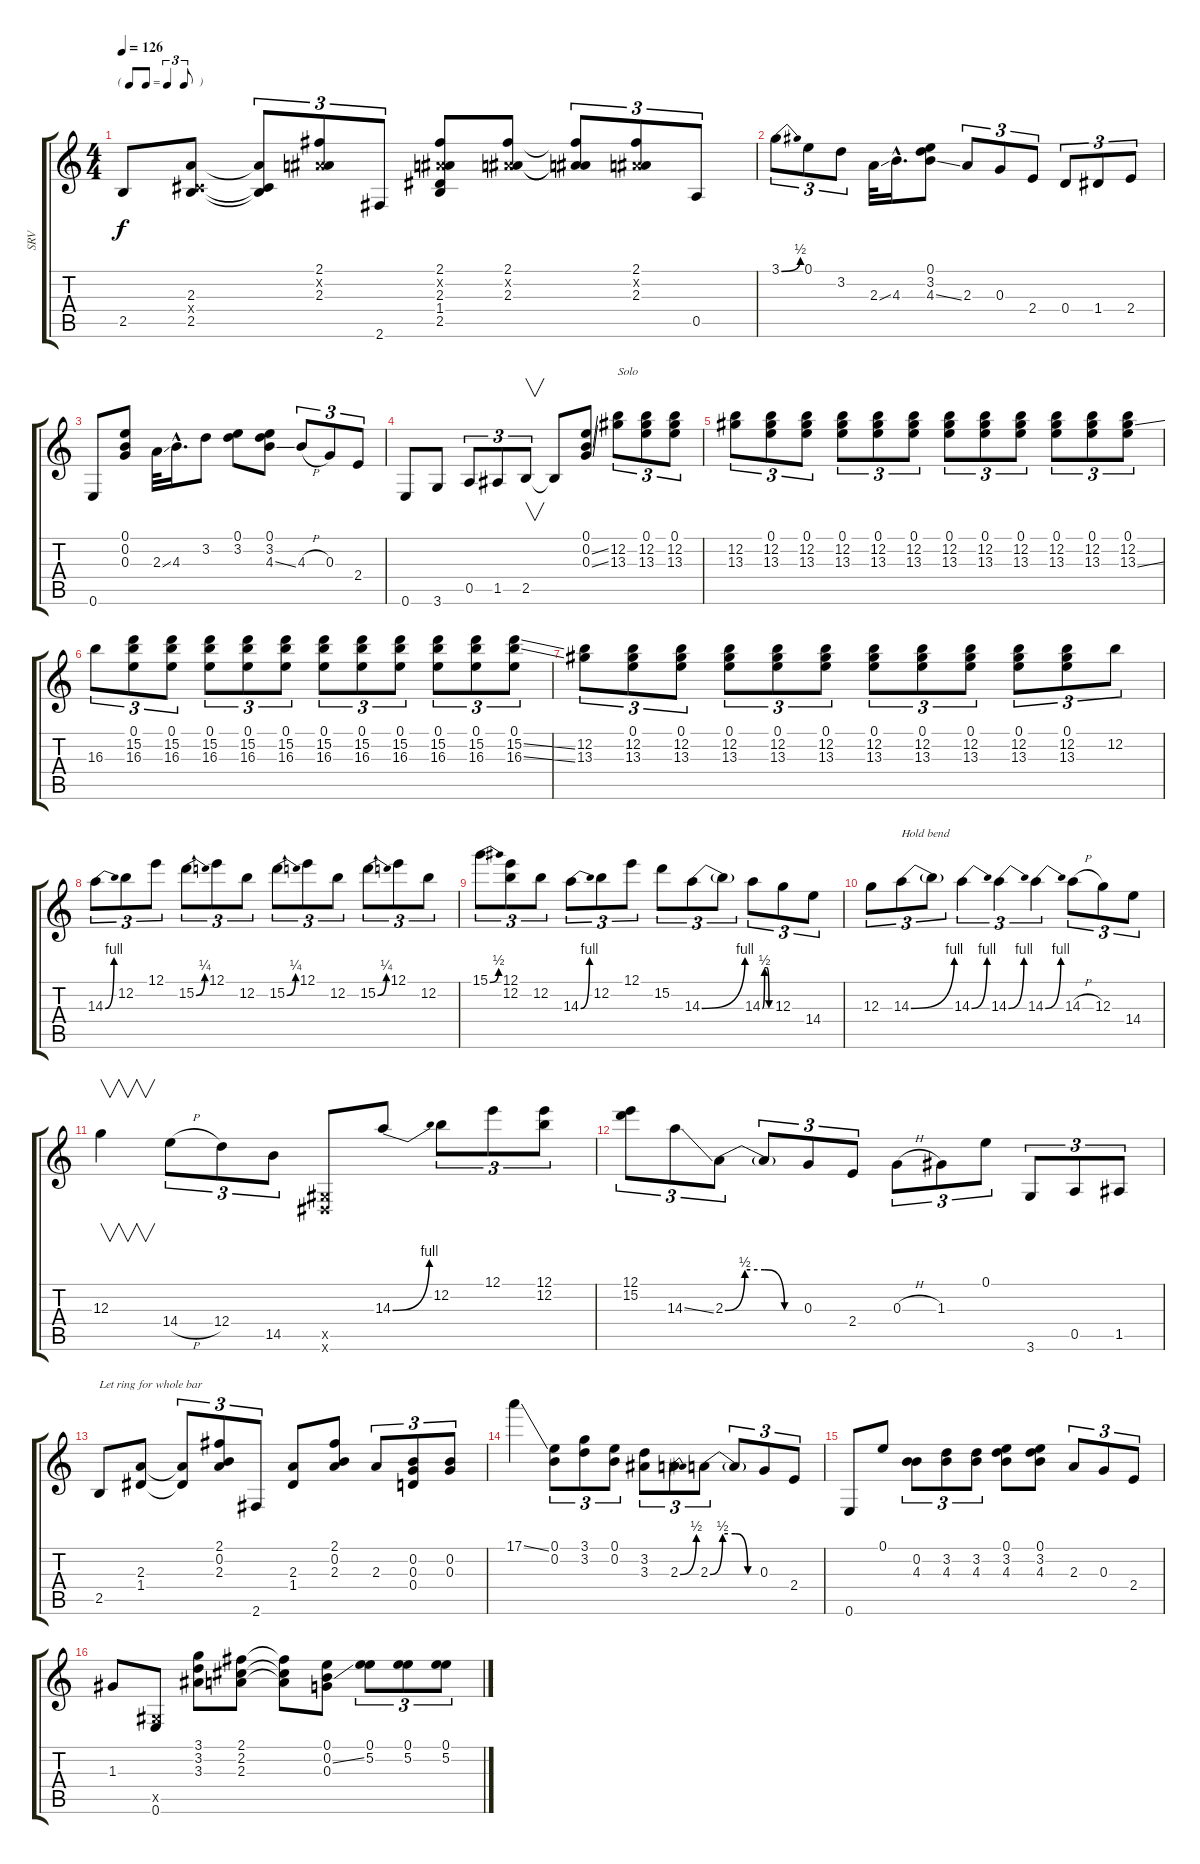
\track ("SRV" "SRV") {instrument overdrivenguitar}
\staff {score tabs}
\tuning (E4 B3 G3 D3 A2 E2) {hide}
\ts (4 4)
\tf triplet8th
\tempo 126
\clef g2
\ks c
2.5.8{dy f} (2.3 -1.4{x} 2.5).8 (2.3{t} -1.4{t} 2.5{t}).8{tu (3 2)} (2.1 -1.2{x} 2.3).8{tu (3 2)} 2.6.8{tu (3 2)} (2.1 -1.2{x} 2.3 1.4 2.5).8 (2.1 -1.2{x} 2.3).8 (2.1{t} -1.2{t} 2.3{t}).8{tu (3 2)} (2.1 -1.2{x} 2.3).8{tu (3 2)} 0.5.8{tu (3 2)} |
3.1{be (bend 0 0 60 2)}.8{tu (3 2)} 0.1.8{tu (3 2)} 3.2.8{tu (3 2)} 2.3{ss}.32 4.3{hac}.16{d} (0.1 3.2 4.3{ss}).8 2.3.8{tu (3 2)} 0.3.8{tu (3 2)} 2.4.8{tu (3 2)} 0.4.8{tu (3 2)} 1.4.8{tu (3 2)} 2.4.8{tu (3 2)} |
0.6.8 (0.1 0.2 0.3).8 2.3{ss}.32 4.3{hac}.16{d} 3.2.8 (0.1 3.2).8 (0.1 3.2 4.3{ss}).8 4.3{h}.8{tu (3 2)} 0.3.8{tu (3 2)} 2.4.8{tu (3 2)} |
0.6.8 3.6.8 0.5.8{tu (3 2)} 1.5.8{tu (3 2)} 2.5.8{v tu (3 2)} 2.5{t}.8 (0.1 0.2{ss} 0.3{ss}).8 (12.2 13.3).8{tu (3 2) txt "Solo"} (0.1 12.2 13.3).8{tu (3 2)} (0.1 12.2 13.3).8{tu (3 2)} |
(12.2 13.3).8{tu (3 2)} (0.1 12.2 13.3).8{tu (3 2)} (0.1 12.2 13.3).8{tu (3 2)} (0.1 12.2 13.3).8{tu (3 2)} (0.1 12.2 13.3).8{tu (3 2)} (0.1 12.2 13.3).8{tu (3 2)} (0.1 12.2 13.3).8{tu (3 2)} (0.1 12.2 13.3).8{tu (3 2)} (0.1 12.2 13.3).8{tu (3 2)} (0.1 12.2 13.3).8{tu (3 2)} (0.1 12.2 13.3).8{tu (3 2)} (0.1 12.2 13.3{ss}).8{tu (3 2)} |
16.3.8{tu (3 2)} (0.1 15.2 16.3).8{tu (3 2)} (0.1 15.2 16.3).8{tu (3 2)} (0.1 15.2 16.3).8{tu (3 2)} (0.1 15.2 16.3).8{tu (3 2)} (0.1 15.2 16.3).8{tu (3 2)} (0.1 15.2 16.3).8{tu (3 2)} (0.1 15.2 16.3).8{tu (3 2)} (0.1 15.2 16.3).8{tu (3 2)} (0.1 15.2 16.3).8{tu (3 2)} (0.1 15.2 16.3).8{tu (3 2)} (0.1 15.2{ss} 16.3{ss}).8{tu (3 2)} |
(12.2 13.3).8{tu (3 2)} (0.1 12.2 13.3).8{tu (3 2)} (0.1 12.2 13.3).8{tu (3 2)} (0.1 12.2 13.3).8{tu (3 2)} (0.1 12.2 13.3).8{tu (3 2)} (0.1 12.2 13.3).8{tu (3 2)} (0.1 12.2 13.3).8{tu (3 2)} (0.1 12.2 13.3).8{tu (3 2)} (0.1 12.2 13.3).8{tu (3 2)} (0.1 12.2 13.3).8{tu (3 2)} (0.1 12.2 13.3).8{tu (3 2)} 12.2.8{tu (3 2)} |
14.3{be (bend 0 0 60 4)}.8{tu (3 2)} 12.2.8{tu (3 2)} 12.1.8{tu (3 2)} 15.2{be (bend 0 0 60 1)}.8{tu (3 2)} 12.1.8{tu (3 2)} 12.2.8{tu (3 2)} 15.2{be (bend 0 0 60 1)}.8{tu (3 2)} 12.1.8{tu (3 2)} 12.2.8{tu (3 2)} 15.2{be (bend 0 0 60 1)}.8{tu (3 2)} 12.1.8{tu (3 2)} 12.2.8{tu (3 2)} |
15.1{be (bend 0 0 60 2)}.8{tu (3 2)} (12.1 12.2).8{tu (3 2)} 12.2.8{tu (3 2)} 14.3{be (bend 0 0 60 4)}.8{tu (3 2)} 12.2.8{tu (3 2)} 12.1.8{tu (3 2)} 15.2.8{tu (3 2)} 14.3{be (bend 0 0 60 4)}.8{tu (3 2)} 14.3{t}.8{tu (3 2)} 14.3{be (custom 0 0 15 2 30 2 45 0 60 0)}.8{tu (3 2)} 12.3.8{tu (3 2)} 14.4.8{tu (3 2)} |
12.3.8{tu (3 2)} 14.3{be (bend 0 0 60 4)}.8{tu (3 2) txt "Hold bend"} 14.3{t}.8{tu (3 2)} 14.3{be (bend 0 0 60 4)}.4{tu (3 2)} 14.3{be (bend 0 0 60 4)}.4{tu (3 2)} 14.3{be (bend 0 0 60 4)}.4{tu (3 2)} 14.3{h}.8{tu (3 2)} 12.3.8{tu (3 2)} 14.4.8{tu (3 2)} |
12.3.4{v} 14.4{h}.8{tu (3 2)} 12.4.8{tu (3 2)} 14.5.8{tu (3 2)} (-1.5{x} -1.6{x}).8 14.3{be (bend 0 0 60 4)}.8 12.2.8{tu (3 2)} 12.1.8{tu (3 2)} (12.1 12.2).8{tu (3 2)} |
(12.1 15.2).8{tu (3 2)} 14.3{ss}.8{tu (3 2)} 2.3{be (custom 0 0 15 2 30 2 45 0 60 0)}.8{tu (3 2)} 2.3{t}.8{tu (3 2)} 0.3.8{tu (3 2)} 2.4.8{tu (3 2)} 0.3{h}.8{tu (3 2)} 1.3.8{tu (3 2)} 0.1.8{tu (3 2)} 3.6.8{tu (3 2)} 0.5.8{tu (3 2)} 1.5.8{tu (3 2)} |
2.5.8{txt "Let ring for whole bar"} (2.3 1.4).8 (2.3{t} 1.4{t}).8{tu (3 2)} (2.1 0.2 2.3).8{tu (3 2)} 2.6.8{tu (3 2)} (2.3 1.4).8 (2.1 0.2 2.3).8 2.3.8{tu (3 2)} (0.2 0.3 0.4).8{tu (3 2)} (0.2 0.3).8{tu (3 2)} |
17.1{ss}.4 (0.1 0.2).8{tu (3 2)} (3.1 3.2).8{tu (3 2)} (0.1 0.2).8{tu (3 2)} (3.2 3.3).8{tu (3 2)} 2.3{be (bend 0 0 60 2)}.8{tu (3 2)} 2.3{be (custom 0 0 15 2 30 2 45 0 60 0)}.8{tu (3 2)} 2.3{t}.8{tu (3 2)} 0.3.8{tu (3 2)} 2.4.8{tu (3 2)} |
0.6.8 0.1.8 (0.2 4.3).8{tu (3 2)} (3.2 4.3).8{tu (3 2)} (3.2 4.3).8{tu (3 2)} (0.1 3.2 4.3).8 (0.1 3.2 4.3).8 2.3.8{tu (3 2)} 0.3.8{tu (3 2)} 2.4.8{tu (3 2)} |
1.3.8 (-1.5{x} 0.6).8 (3.1 3.2 3.3).8 (2.1 2.2 2.3).8 (2.1{t} 2.2{t} 2.3{t}).8 (0.1 0.2{ss} 0.3).8 (0.1 5.2).8{tu (3 2)} (0.1 5.2).8{tu (3 2)} (0.1 5.2).8{tu (3 2)}
